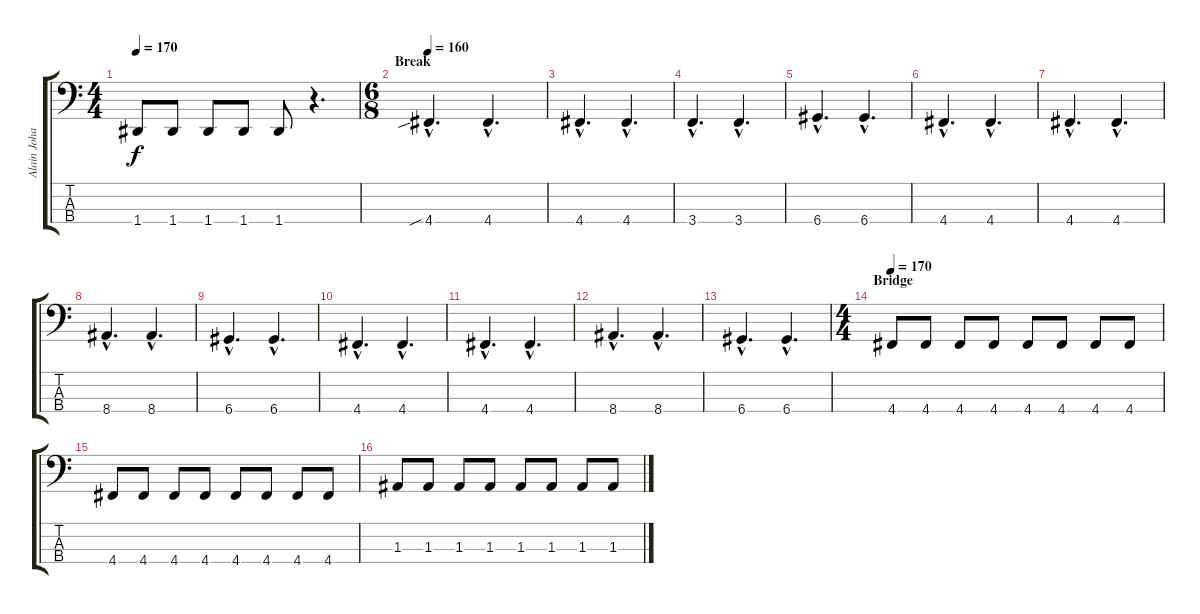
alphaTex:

\track ("Alain Johannes - bass" "Alain Joha") {instrument electricbasspick}
\staff {score tabs}
\tuning (G2 D2 A1 D1) {hide}
\ts (4 4)
\tempo 170
\clef f4
\ks c
1.4.8{dy f} 1.4.8 1.4.8 1.4.8 1.4.8 r.4{d} |
\ts (6 8)
\section ("" "Break")
\tempo 160
4.4{sib hac}.4{d} 4.4{hac}.4{d} |
4.4{hac}.4{d} 4.4{hac}.4{d} |
3.4{hac}.4{d} 3.4{hac}.4{d} |
6.4{hac}.4{d} 6.4{hac}.4{d} |
4.4{hac}.4{d} 4.4{hac}.4{d} |
4.4{hac}.4{d} 4.4{hac}.4{d} |
8.4{hac}.4{d} 8.4{hac}.4{d} |
6.4{hac}.4{d} 6.4{hac}.4{d} |
4.4{hac}.4{d} 4.4{hac}.4{d} |
4.4{hac}.4{d} 4.4{hac}.4{d} |
8.4{hac}.4{d} 8.4{hac}.4{d} |
6.4{hac}.4{d} 6.4{hac}.4{d} |
\ts (4 4)
\section ("" "Bridge")
\tempo 170
4.4.8 4.4.8 4.4.8 4.4.8 4.4.8 4.4.8 4.4.8 4.4.8 |
4.4.8 4.4.8 4.4.8 4.4.8 4.4.8 4.4.8 4.4.8 4.4.8 |
1.3.8 1.3.8 1.3.8 1.3.8 1.3.8 1.3.8 1.3.8 1.3.8
